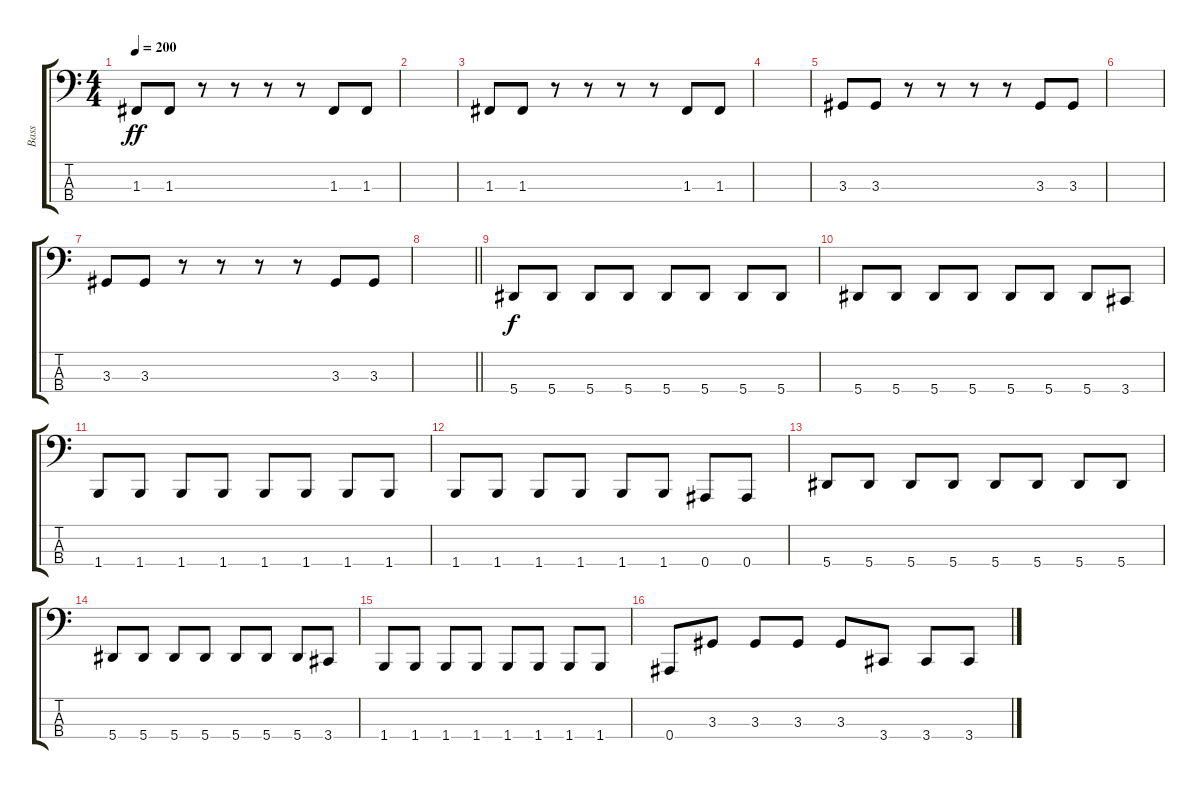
\track ("Bass" "Bass") {instrument electricbassfinger}
\staff {score tabs}
\tuning (Eb2 Bb1 F1 Bb0) {hide}
\ts (4 4)
\tempo 200
\clef f4
\ks c
1.3.8{dy ff} 1.3.8 r.8 r.8 r.8 r.8 1.3.8 1.3.8 |
|
1.3.8 1.3.8 r.8 r.8 r.8 r.8 1.3.8 1.3.8 |
|
3.3.8 3.3.8 r.8 r.8 r.8 r.8 3.3.8 3.3.8 |
|
3.3.8 3.3.8 r.8 r.8 r.8 r.8 3.3.8 3.3.8 |
\barLineRight lightlight
|
\section ("" "")
5.4.8{dy f} 5.4.8 5.4.8 5.4.8 5.4.8 5.4.8 5.4.8 5.4.8 |
5.4.8 5.4.8 5.4.8 5.4.8 5.4.8 5.4.8 5.4.8 3.4.8 |
1.4.8 1.4.8 1.4.8 1.4.8 1.4.8 1.4.8 1.4.8 1.4.8 |
1.4.8 1.4.8 1.4.8 1.4.8 1.4.8 1.4.8 0.4.8 0.4.8 |
5.4.8 5.4.8 5.4.8 5.4.8 5.4.8 5.4.8 5.4.8 5.4.8 |
5.4.8 5.4.8 5.4.8 5.4.8 5.4.8 5.4.8 5.4.8 3.4.8 |
1.4.8 1.4.8 1.4.8 1.4.8 1.4.8 1.4.8 1.4.8 1.4.8 |
0.4.8 3.3.8 3.3.8 3.3.8 3.3.8 3.4.8 3.4.8 3.4.8
